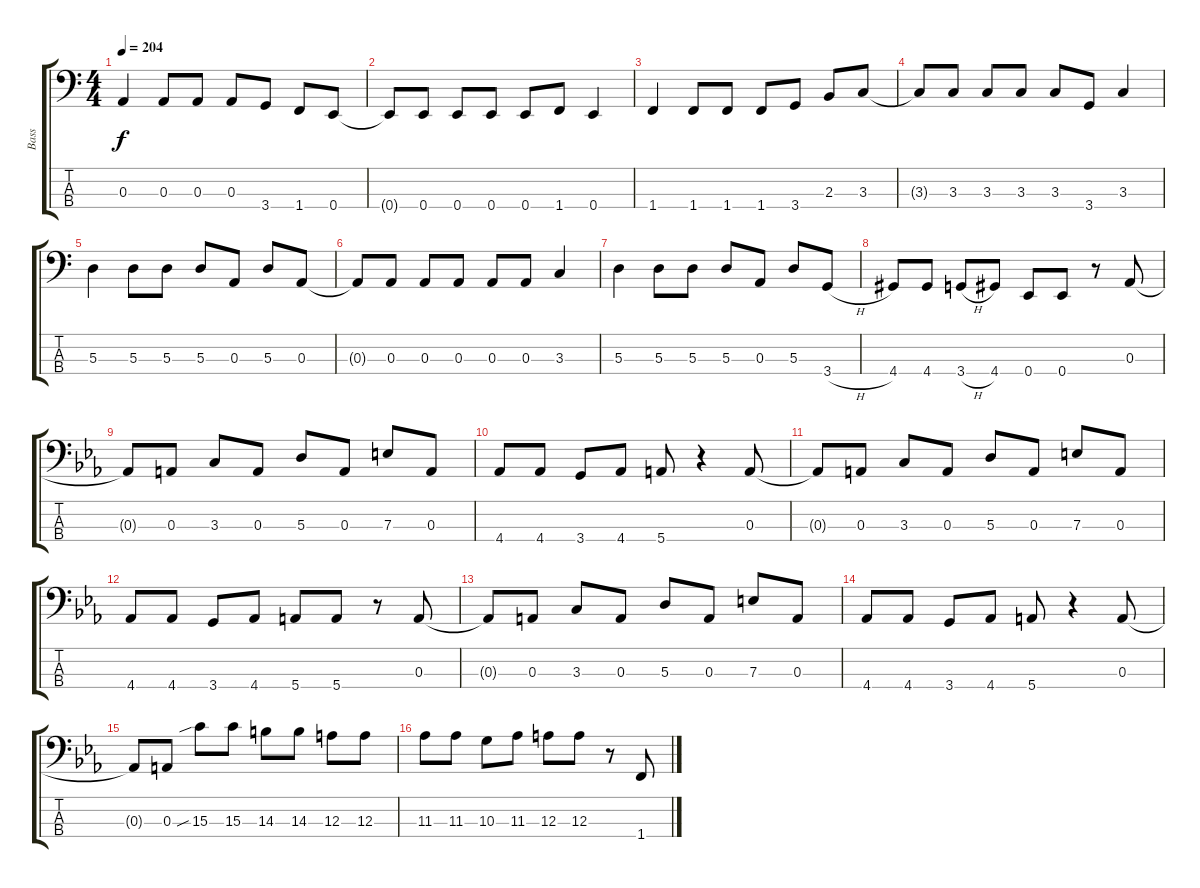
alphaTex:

\track ("Bass" "Bass") {instrument electricbasspick}
\staff {score tabs}
\tuning (G2 D2 A1 E1) {hide}
\ts (4 4)
\tempo 204
\clef f4
\ks c
0.3.4{dy f} 0.3.8 0.3.8 0.3.8 3.4.8 1.4.8 0.4.8 |
0.4{t}.8 0.4.8 0.4.8 0.4.8 0.4.8 1.4.8 0.4.4 |
1.4.4 1.4.8 1.4.8 1.4.8 3.4.8 2.3.8 3.3.8 |
3.3{t}.8 3.3.8 3.3.8 3.3.8 3.3.8 3.4.8 3.3.4 |
5.3.4 5.3.8 5.3.8 5.3.8 0.3.8 5.3.8 0.3.8 |
0.3{t}.8 0.3.8 0.3.8 0.3.8 0.3.8 0.3.8 3.3.4 |
5.3.4 5.3.8 5.3.8 5.3.8 0.3.8 5.3.8 3.4{h}.8 |
4.4.8 4.4.8 3.4{h}.8 4.4.8 0.4.8 0.4.8 r.8 0.3.8 |
\ks eb
0.3{t}.8 0.3.8 3.3.8 0.3.8 5.3.8 0.3.8 7.3.8 0.3.8 |
4.4.8 4.4.8 3.4.8 4.4.8 5.4.8 r.4 0.3.8 |
0.3{t}.8 0.3.8 3.3.8 0.3.8 5.3.8 0.3.8 7.3.8 0.3.8 |
4.4.8 4.4.8 3.4.8 4.4.8 5.4.8 5.4.8 r.8 0.3.8 |
0.3{t}.8 0.3.8 3.3.8 0.3.8 5.3.8 0.3.8 7.3.8 0.3.8 |
4.4.8 4.4.8 3.4.8 4.4.8 5.4.8 r.4 0.3.8 |
0.3{t}.8 0.3.8 15.3{sib}.8 15.3.8 14.3.8 14.3.8 12.3.8 12.3.8 |
11.3.8 11.3.8 10.3.8 11.3.8 12.3.8 12.3.8 r.8 1.4.8
